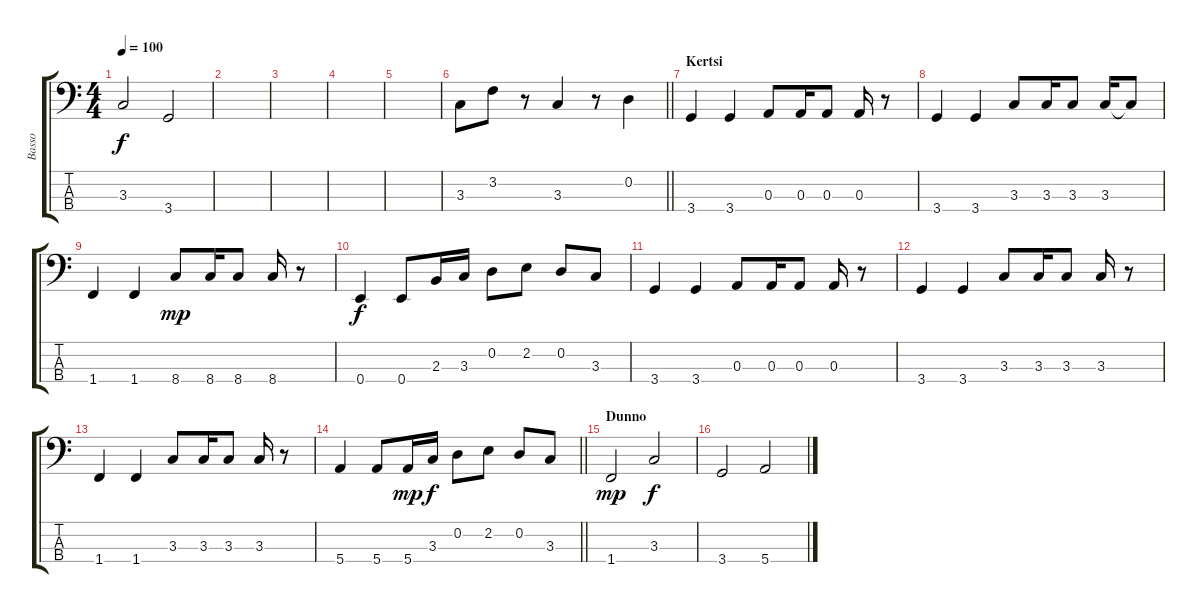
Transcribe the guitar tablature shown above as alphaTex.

\track ("Basso" "Basso") {instrument electricbasspick}
\staff {score tabs}
\tuning (G2 D2 A1 E1) {hide}
\ts (4 4)
\tempo 100
\clef f4
\ks c
3.3.2{dy f} 3.4.2 |
|
|
|
|
\barLineRight lightlight
3.3.8 3.2.8 r.8 3.3.4 r.8 0.2.4 |
\section ("" "Kertsi")
3.4.4 3.4.4 0.3.8 0.3.16 0.3.8 0.3.16 r.8 |
3.4.4 3.4.4 3.3.8 3.3.16 3.3.8 3.3.16 3.3{t}.8 |
1.4.4 1.4.4 8.4.8{dy mp} 8.4.16 8.4.8 8.4.16 r.8 |
0.4.4{dy f} 0.4.8 2.3.16 3.3.16 0.2.8 2.2.8 0.2.8 3.3.8 |
3.4.4 3.4.4 0.3.8 0.3.16 0.3.8 0.3.16 r.8 |
3.4.4 3.4.4 3.3.8 3.3.16 3.3.8 3.3.16 r.8 |
1.4.4 1.4.4 3.3.8 3.3.16 3.3.8 3.3.16 r.8 |
\barLineRight lightlight
5.4.4 5.4.8 5.4.16{dy mp} 3.3.16{dy f} 0.2.8 2.2.8 0.2.8 3.3.8 |
\section ("" "Dunno")
1.4.2{dy mp} 3.3.2{dy f} |
3.4.2 5.4.2
